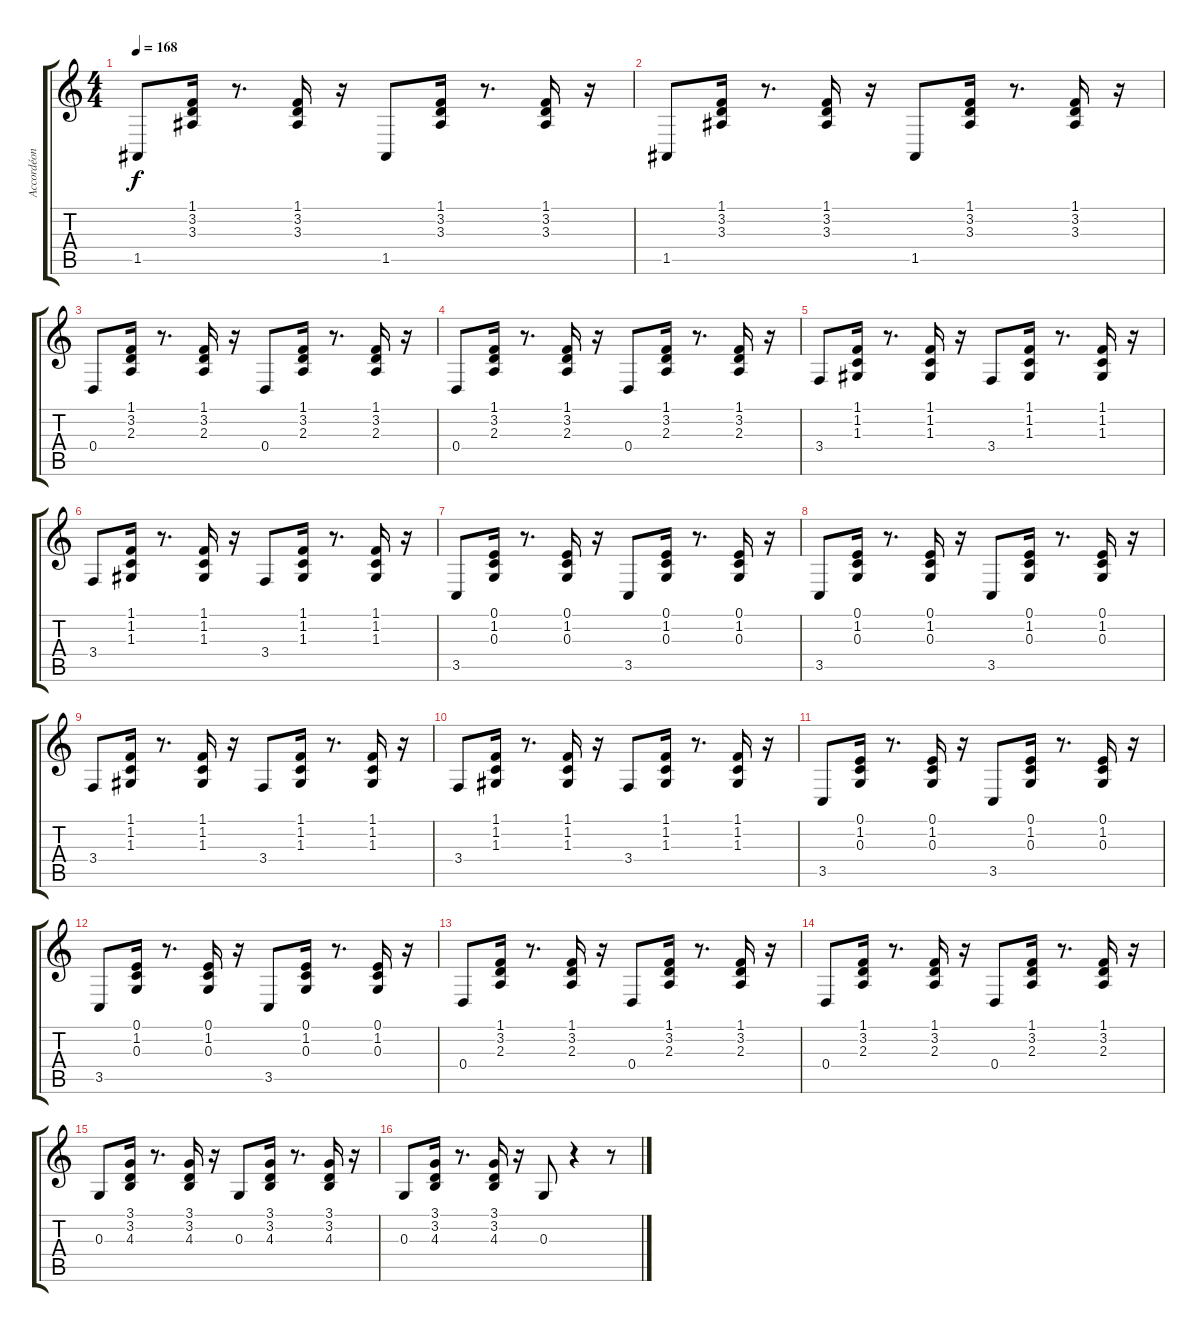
\track ("Accordéon Basse" "Accordéon ") {instrument accordion}
\staff {score tabs}
\tuning (E4 B3 G3 D3 A2 E2) {hide}
\ts (4 4)
\tempo 168
\clef g2
\ks c
1.5.8{dy f} (1.1 3.2 3.3).16 r.8{d} (1.1 3.2 3.3).16 r.16 1.5.8 (1.1 3.2 3.3).16 r.8{d} (1.1 3.2 3.3).16 r.16 |
1.5.8 (1.1 3.2 3.3).16 r.8{d} (1.1 3.2 3.3).16 r.16 1.5.8 (1.1 3.2 3.3).16 r.8{d} (1.1 3.2 3.3).16 r.16 |
0.4.8 (1.1 3.2 2.3).16 r.8{d} (1.1 3.2 2.3).16 r.16 0.4.8 (1.1 3.2 2.3).16 r.8{d} (1.1 3.2 2.3).16 r.16 |
0.4.8 (1.1 3.2 2.3).16 r.8{d} (1.1 3.2 2.3).16 r.16 0.4.8 (1.1 3.2 2.3).16 r.8{d} (1.1 3.2 2.3).16 r.16 |
3.4.8 (1.1 1.2 1.3).16 r.8{d} (1.1 1.2 1.3).16 r.16 3.4.8 (1.1 1.2 1.3).16 r.8{d} (1.1 1.2 1.3).16 r.16 |
3.4.8 (1.1 1.2 1.3).16 r.8{d} (1.1 1.2 1.3).16 r.16 3.4.8 (1.1 1.2 1.3).16 r.8{d} (1.1 1.2 1.3).16 r.16 |
3.5.8 (0.1 1.2 0.3).16 r.8{d} (0.1 1.2 0.3).16 r.16 3.5.8 (0.1 1.2 0.3).16 r.8{d} (0.1 1.2 0.3).16 r.16 |
3.5.8 (0.1 1.2 0.3).16 r.8{d} (0.1 1.2 0.3).16 r.16 3.5.8 (0.1 1.2 0.3).16 r.8{d} (0.1 1.2 0.3).16 r.16 |
3.4.8 (1.1 1.2 1.3).16 r.8{d} (1.1 1.2 1.3).16 r.16 3.4.8 (1.1 1.2 1.3).16 r.8{d} (1.1 1.2 1.3).16 r.16 |
3.4.8 (1.1 1.2 1.3).16 r.8{d} (1.1 1.2 1.3).16 r.16 3.4.8 (1.1 1.2 1.3).16 r.8{d} (1.1 1.2 1.3).16 r.16 |
3.5.8 (0.1 1.2 0.3).16 r.8{d} (0.1 1.2 0.3).16 r.16 3.5.8 (0.1 1.2 0.3).16 r.8{d} (0.1 1.2 0.3).16 r.16 |
3.5.8 (0.1 1.2 0.3).16 r.8{d} (0.1 1.2 0.3).16 r.16 3.5.8 (0.1 1.2 0.3).16 r.8{d} (0.1 1.2 0.3).16 r.16 |
0.4.8 (1.1 3.2 2.3).16 r.8{d} (1.1 3.2 2.3).16 r.16 0.4.8 (1.1 3.2 2.3).16 r.8{d} (1.1 3.2 2.3).16 r.16 |
0.4.8 (1.1 3.2 2.3).16 r.8{d} (1.1 3.2 2.3).16 r.16 0.4.8 (1.1 3.2 2.3).16 r.8{d} (1.1 3.2 2.3).16 r.16 |
0.3.8 (3.1 3.2 4.3).16 r.8{d} (3.1 3.2 4.3).16 r.16 0.3.8 (3.1 3.2 4.3).16 r.8{d} (3.1 3.2 4.3).16 r.16 |
0.3.8 (3.1 3.2 4.3).16 r.8{d} (3.1 3.2 4.3).16 r.16 0.3.8 r.4 r.8
